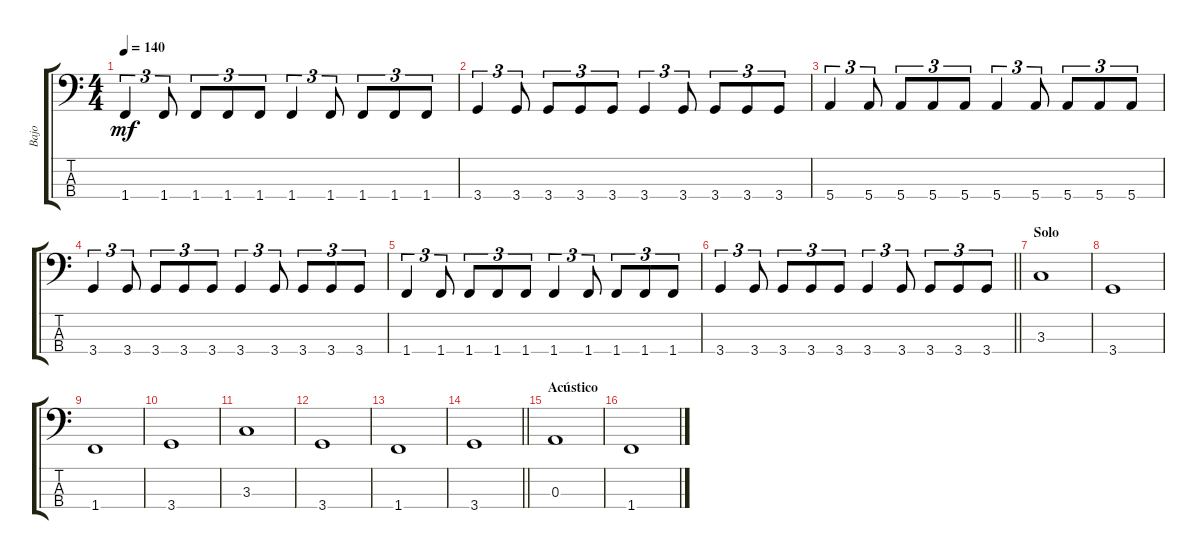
\track ("Bajo" "Bajo") {instrument electricbassfinger}
\staff {score tabs}
\tuning (G2 D2 A1 E1) {hide}
\ts (4 4)
\tempo 140
\clef f4
\ks c
1.4.4{tu (3 2) dy mf} 1.4.8{tu (3 2)} 1.4.8{tu (3 2)} 1.4.8{tu (3 2)} 1.4.8{tu (3 2)} 1.4.4{tu (3 2)} 1.4.8{tu (3 2)} 1.4.8{tu (3 2)} 1.4.8{tu (3 2)} 1.4.8{tu (3 2)} |
3.4.4{tu (3 2)} 3.4.8{tu (3 2)} 3.4.8{tu (3 2)} 3.4.8{tu (3 2)} 3.4.8{tu (3 2)} 3.4.4{tu (3 2)} 3.4.8{tu (3 2)} 3.4.8{tu (3 2)} 3.4.8{tu (3 2)} 3.4.8{tu (3 2)} |
5.4.4{tu (3 2)} 5.4.8{tu (3 2)} 5.4.8{tu (3 2)} 5.4.8{tu (3 2)} 5.4.8{tu (3 2)} 5.4.4{tu (3 2)} 5.4.8{tu (3 2)} 5.4.8{tu (3 2)} 5.4.8{tu (3 2)} 5.4.8{tu (3 2)} |
3.4.4{tu (3 2)} 3.4.8{tu (3 2)} 3.4.8{tu (3 2)} 3.4.8{tu (3 2)} 3.4.8{tu (3 2)} 3.4.4{tu (3 2)} 3.4.8{tu (3 2)} 3.4.8{tu (3 2)} 3.4.8{tu (3 2)} 3.4.8{tu (3 2)} |
1.4.4{tu (3 2)} 1.4.8{tu (3 2)} 1.4.8{tu (3 2)} 1.4.8{tu (3 2)} 1.4.8{tu (3 2)} 1.4.4{tu (3 2)} 1.4.8{tu (3 2)} 1.4.8{tu (3 2)} 1.4.8{tu (3 2)} 1.4.8{tu (3 2)} |
\barLineRight lightlight
3.4.4{tu (3 2)} 3.4.8{tu (3 2)} 3.4.8{tu (3 2)} 3.4.8{tu (3 2)} 3.4.8{tu (3 2)} 3.4.4{tu (3 2)} 3.4.8{tu (3 2)} 3.4.8{tu (3 2)} 3.4.8{tu (3 2)} 3.4.8{tu (3 2)} |
\section ("" "Solo")
3.3.1 |
3.4.1 |
1.4.1 |
3.4.1 |
3.3.1 |
3.4.1 |
1.4.1 |
\barLineRight lightlight
3.4.1 |
\section ("" "Acústico")
0.3.1 |
1.4.1
